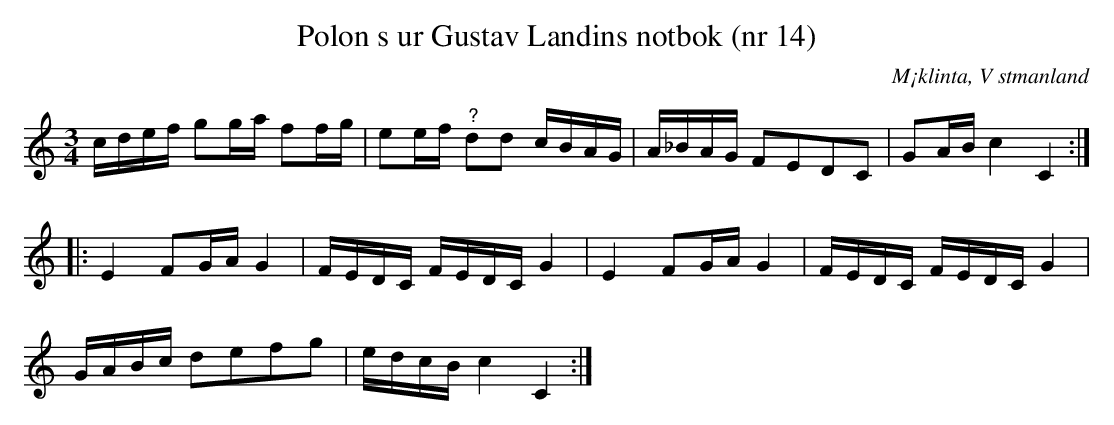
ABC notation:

X:1
T:Polon s ur Gustav Landins notbok (nr 14)
O:M¡klinta, V stmanland
M:3/4
L:1/16
K:C
cdef g2ga f2fg | e2ef "^?"d2d2 cBAG | A_BAG F2E2D2C2 | G2AB c4 C4 ::
E4 F2GA G4 | FEDC FEDC G4 | E4 F2GA G4 | FEDC FEDC G4 |
GABc d2e2f2g2 | edcB c4 C4 :|
